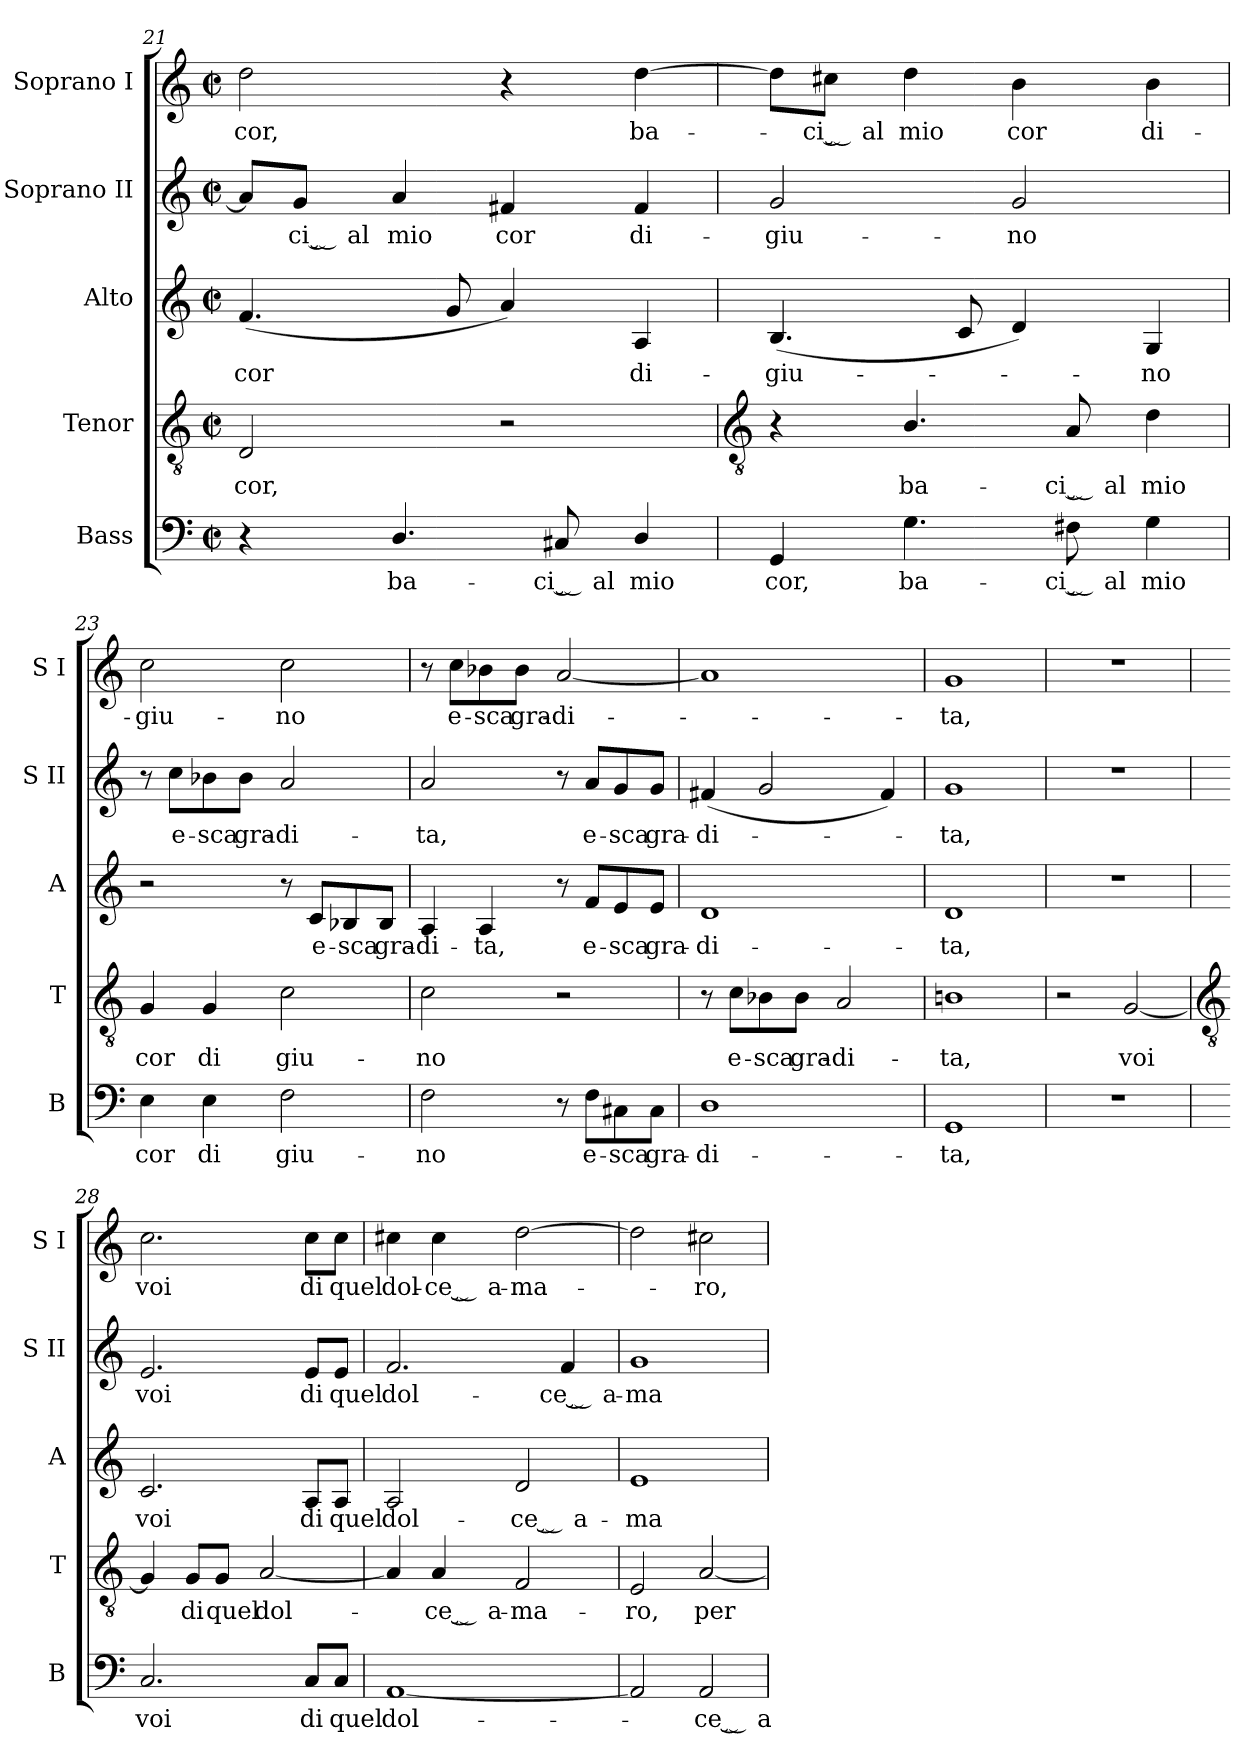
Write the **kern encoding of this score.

**kern	**text	**kern	**text	**kern	**text	**kern	**text	**kern	**text
*part5	*part5	*part4	*part4	*part3	*part3	*part2	*part2	*part1	*part1
*staff5	*staff5	*staff4	*staff4	*staff3	*staff3	*staff2	*staff2	*staff1	*staff1
*I"Bass	*	*I"Tenor	*	*I"Alto	*	*I"Soprano II	*	*I"Soprano I	*
*I'B	*	*I'T	*	*I'A	*	*I'S II	*	*I'S I	*
*clefF4	*	*clefGv2	*	*clefG2	*	*clefG2	*	*clefG2	*
*k[]	*	*k[]	*	*k[]	*	*k[]	*	*k[]	*
*C:	*	*C:	*	*C:	*	*C:	*	*C:	*
*M2/2	*	*M2/2	*	*M2/2	*	*M2/2	*	*M2/2	*
*met(c|)	*	*met(c|)	*	*met(c|)	*	*met(c|)	*	*met(c|)	*
=21	=21	=21	=21	=21	=21	=21	=21	=21	=21
!	!	!	!LO:LY:b	!	!LO:LY:b	!	!	!	!LO:LY:b
4r	.	2D	cor,	(<4.f	cor	8a/L]	.	2dd	cor,
!	!	!	!	!	!	!	!LO:LY:b	!	!
.	.	.	.	.	.	8g/J	ci ̮ al	.	.
!	!LO:LY:b	!	!	!	!	!	!LO:LY:b	!	!
4.D/	ba-	.	.	.	.	4a	mio	.	.
.	.	.	.	8g	.	.	.	.	.
!	!	!	!	!	!	!	!LO:LY:b	!	!
.	.	2r	.	4a)	.	4f#X	cor	4r	.
!	!LO:LY:b	!	!	!	!	!	!	!	!
8C#X	-ci ̮ al	.	.	.	.	.	.	.	.
!	!LO:LY:b	!	!	!	!LO:LY:b	!	!LO:LY:b	!	!LO:LY:b
4D/	mio	.	.	4A	di-	4f#	di-	[4dd	ba-
!!LO:LB:g=z
=22	=22	=22	=22	=22	=22	=22	=22	=22	=22
*	*	*clefGv2	*	*	*	*	*	*	*
!	!LO:LY:b	!	!	!	!LO:LY:b	!	!LO:LY:b	!	!
4GG	cor,	4r	.	(<4.B	-giu-	2g	-giu-	8dd\L]	.
!	!	!	!	!	!	!	!	!	!LO:LY:b
.	.	.	.	.	.	.	.	8cc#X\J	ci ̮ al
!	!LO:LY:b	!	!LO:LY:b	!	!	!	!	!	!LO:LY:b
4.G	ba-	4.B/	ba-	.	.	.	.	4dd	mio
.	.	.	.	8c	.	.	.	.	.
!	!	!	!	!	!	!	!LO:LY:b	!	!LO:LY:b
.	.	.	.	4d)	.	2g	-no	4b	cor
!	!LO:LY:b	!	!LO:LY:b	!	!	!	!	!	!
8F#X	-ci ̮ al	8A	-ci ̮ al	.	.	.	.	.	.
!	!LO:LY:b	!	!LO:LY:b	!	!LO:LY:b	!	!	!	!LO:LY:b
4G	mio	4d	mio	4G	no	.	.	4b	di-
=23	=23	=23	=23	=23	=23	=23	=23	=23	=23
!	!LO:LY:b	!	!LO:LY:b	!	!	!	!	!	!LO:LY:b
4E	cor	4G	cor	2r	.	8r	.	2cc	-giu-
!	!	!	!	!	!	!	!LO:LY:b	!	!
.	.	.	.	.	.	8cc\L	e-	.	.
!	!LO:LY:b	!	!LO:LY:b	!	!	!	!LO:LY:b	!	!
4E	di	4G	di	.	.	8b-X\	-sca	.	.
!	!	!	!	!	!	!	!LO:LY:b	!	!
.	.	.	.	.	.	8b-\J	gra-	.	.
!	!LO:LY:b	!	!LO:LY:b	!	!	!	!LO:LY:b	!	!LO:LY:b
2F	giu-	2c	giu-	8r	.	2a	-di-	2cc	-no
!	!	!	!	!	!LO:LY:b	!	!	!	!
.	.	.	.	8c/L	e-	.	.	.	.
!	!	!	!	!	!LO:LY:b	!	!	!	!
.	.	.	.	8B-X/	-sca	.	.	.	.
!	!	!	!	!	!LO:LY:b	!	!	!	!
.	.	.	.	8B-/J	gra-	.	.	.	.
=24	=24	=24	=24	=24	=24	=24	=24	=24	=24
!	!LO:LY:b	!	!LO:LY:b	!	!LO:LY:b	!	!LO:LY:b	!	!
2F	-no	2c	-no	4A	-di-	2a	-ta,	8r	.
!	!	!	!	!	!	!	!	!	!LO:LY:b
.	.	.	.	.	.	.	.	8cc\L	e-
!	!	!	!	!	!LO:LY:b	!	!	!	!LO:LY:b
.	.	.	.	4A	-ta,	.	.	8b-X\	-sca
!	!	!	!	!	!	!	!	!	!LO:LY:b
.	.	.	.	.	.	.	.	8b-\J	gra-
!	!	!	!	!	!	!	!	!	!LO:LY:b
8r	.	2r	.	8r	.	8r	.	[2a	-di-
!	!LO:LY:b	!	!	!	!LO:LY:b	!	!LO:LY:b	!	!
8F\L	e-	.	.	8f/L	e-	8a/L	e-	.	.
!	!LO:LY:b	!	!	!	!LO:LY:b	!	!LO:LY:b	!	!
8C#X\	-sca	.	.	8e/	-sca	8g/	-sca	.	.
!	!LO:LY:b	!	!	!	!LO:LY:b	!	!LO:LY:b	!	!
8C#\J	gra-	.	.	8e/J	gra-	8g/J	gra-	.	.
=25	=25	=25	=25	=25	=25	=25	=25	=25	=25
!	!LO:LY:b	!	!	!	!LO:LY:b	!	!LO:LY:b	!	!
1D	-di-	8r	.	1d	-di-	(<4f#X	-di-	1a]	.
!	!	!	!LO:LY:b	!	!	!	!	!	!
.	.	8c\L	e-	.	.	.	.	.	.
!	!	!	!LO:LY:b	!	!	!	!	!	!
.	.	8B-X\	-sca	.	.	2g	.	.	.
!	!	!	!LO:LY:b	!	!	!	!	!	!
.	.	8B-\J	gra-	.	.	.	.	.	.
!	!	!	!LO:LY:b	!	!	!	!	!	!
.	.	2A	-di-	.	.	.	.	.	.
.	.	.	.	.	.	4f#)	.	.	.
=26	=26	=26	=26	=26	=26	=26	=26	=26	=26
!	!LO:LY:b	!	!LO:LY:b	!	!LO:LY:b	!	!LO:LY:b	!	!LO:LY:b
1GG	-ta,	1Bn	-ta,	1d	-ta,	1g	ta,	1g	ta,
=27	=27	=27	=27	=27	=27	=27	=27	=27	=27
1r	.	2r	.	1r	.	1r	.	1r	.
!	!	!	!LO:LY:b	!	!	!	!	!	!
.	.	[2G	voi	.	.	.	.	.	.
!!LO:LB:g=z
=28	=28	=28	=28	=28	=28	=28	=28	=28	=28
*	*	*clefGv2	*	*	*	*	*	*	*
!	!LO:LY:b	!	!	!	!LO:LY:b	!	!LO:LY:b	!	!LO:LY:b
2.C	voi	4G]	.	2.c	voi	2.e	voi	2.cc	voi
!	!	!	!LO:LY:b	!	!	!	!	!	!
.	.	8G/L	di	.	.	.	.	.	.
!	!	!	!LO:LY:b	!	!	!	!	!	!
.	.	8G/J	quel	.	.	.	.	.	.
!	!	!	!LO:LY:b	!	!	!	!	!	!
.	.	[2A	dol-	.	.	.	.	.	.
!	!LO:LY:b	!	!	!	!LO:LY:b	!	!LO:LY:b	!	!LO:LY:b
8C/L	di	.	.	8A/L	di	8e/L	di	8cc\L	di
!	!LO:LY:b	!	!	!	!LO:LY:b	!	!LO:LY:b	!	!LO:LY:b
8C/J	quel	.	.	8A/J	quel	8e/J	quel	8cc\J	quel
=29	=29	=29	=29	=29	=29	=29	=29	=29	=29
!	!LO:LY:b	!	!	!	!LO:LY:b	!	!LO:LY:b	!	!LO:LY:b
[1AA	dol-	4A]	.	2A	dol-	2.f	dol-	4cc#X	dol-
!	!	!	!LO:LY:b	!	!	!	!	!	!LO:LY:b
.	.	4A	ce ̮ a-	.	.	.	.	4cc#	-ce ̮ a-
!	!	!	!LO:LY:b	!	!LO:LY:b	!	!	!	!LO:LY:b
.	.	2F	-ma-	2d	-ce ̮ a-	.	.	[2dd	-ma-
!	!	!	!	!	!	!	!LO:LY:b	!	!
.	.	.	.	.	.	4f	-ce ̮ a-	.	.
=30	=30	=30	=30	=30	=30	=30	=30	=30	=30
!	!	!	!LO:LY:b	!	!LO:LY:b	!	!LO:LY:b	!	!
2AA]	.	2E	-ro,	1e	-ma-	1g	-ma-	2dd]	.
!	!LO:LY:b	!	!LO:LY:b	!	!	!	!	!	!LO:LY:b
2AA	ce ̮ a-	[2A	per	.	.	.	.	2cc#X	ro,
=	=	=	=	=	=	=	=	=	=
*-	*-	*-	*-	*-	*-	*-	*-	*-	*-
